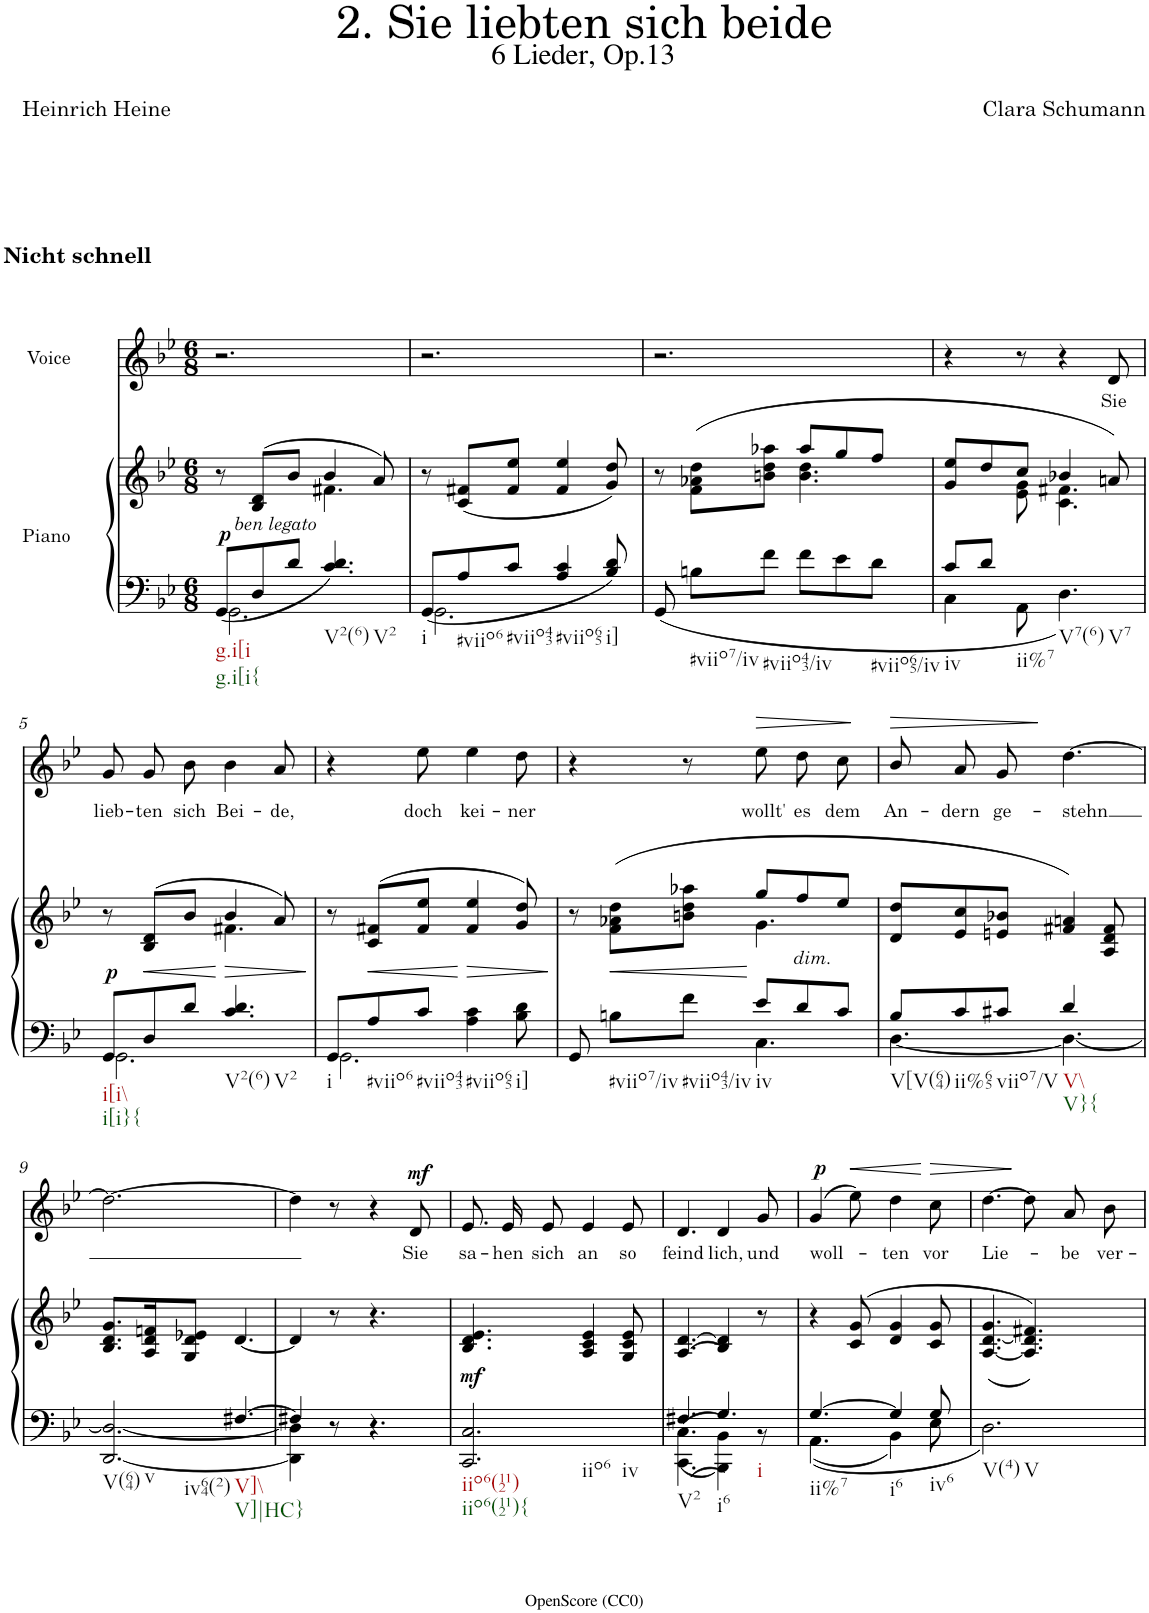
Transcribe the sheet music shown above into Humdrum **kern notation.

**kern	**kern	**dynam	**kern	**text	**dynam
*part2	*part2	*part2	*part1	*part1	*part1
*staff3	*staff2	*staff2/3	*staff1	*staff1	*staff1
*I"Piano	*	*	*I"Voice	*	*
*I'Pno	*	*	*	*	*
*clefF4	*clefG2	*	*clefG2	*	*
*k[b-e-]	*k[b-e-]	*	*k[b-e-]	*	*
*g:	*g:	*	*g:	*	*
*M6/8	*M6/8	*	*M6/8	*	*
=1	=1	=1	=1	=1	=1
*^	*^	*	*	*	*
!	!	!	!	!	!LO:TX:a:B:t=Nicht schnell	!	!
!	!	!LO:TX:b:i:t=ben legato	!	!	!	!	!
!LO:TX:b:t=g.i[i	!	!	!	!	!	!	!
!LO:TX:b:t=g.i[i{	!	!	!	!	!	!	!
!	!	!	!	!LO:DY:b	!	!	!
8GG/L	2.GG\	8r	4.ryy	p	2.r	.	.
8D/	.	(>8B-/ 8d/L	.	.	.	.	.
8d/J	.	8b-/J	.	.	.	.	.
!LO:TX:b:t=V2(6)	!	!	!	!	!	!	!
!LO:TX:b:t=V2	!	!	!	!	!	!	!
4.c/ 4.d/	.	4b-/	4.f#X\	.	.	.	.
.	.	8a/)	.	.	.	.	.
*	*	*v	*v	*	*	*	*
=2	=2	=2	=2	=2	=2	=2
!LO:TX:b:t=i	!	!	!	!	!	!
8GG/L	2.GG\	8r	.	2.r	.	.
!LO:TX:b:t=#viio6	!	!	!	!	!	!
8A/	.	(<8c/ 8f#X/L	.	.	.	.
!LO:TX:b:t=#viio43	!	!	!	!	!	!
8c/J	.	8f#/ 8ee-/J	.	.	.	.
!LO:TX:b:t=#viio65	!	!	!	!	!	!
4A/ 4c/	.	4f#/ 4ee-/	.	.	.	.
!LO:TX:b:t=i]	!	!	!	!	!	!
8B-/ 8d/	.	8g/ 8dd/)	.	.	.	.
*v	*v	*	*	*	*	*
=3	=3	=3	=3	=3	=3
*	*^	*	*	*	*
8GG/	8r	4.ryy	.	2.r	.	.
!LO:TX:b:t=#viio7/iv	!	!	!	!	!	!
8Bn\L	(>8f\ 8a-X\ 8dd\L	.	.	.	.	.
!LO:TX:b:t=#viio43/iv	!	!	!	!	!	!
8f\J	8bn\ 8dd\ 8aa-X\J	.	.	.	.	.
8f\L	8aa-/L	4.b\ 4.dd\	.	.	.	.
8e-\	8gg/	.	.	.	.	.
!LO:TX:b:t=#viio65/iv	!	!	!	!	!	!
8d\J	8ff/J	.	.	.	.	.
=4	=4	=4	=4	=4	=4	=4
*^	*	*	*	*	*	*
!LO:TX:b:t=iv	!	!	!	!	!	!	!
8c/L	4C\	8g/ 8ee-/L	4ryy	.	4r	.	.
8d/J	.	8dd/	.	.	.	.	.
!LO:TX:b:t=ii%7	!	!	!	!	!	!	!
8AA\	2ryy	8cc/J	8e-\ 8g\	.	8r	.	.
!LO:TX:b:t=V7(6)	!	!	!	!	!	!	!
!LO:TX:b:t=V7	!	!	!	!	!	!	!
4.D\	.	4b-X/	4.c\ 4.f#X\	.	4r	.	.
!	!	!	!	!	!	!LO:LY:b	!
.	.	8an/)	.	.	8d/	Sie	.
!!LO:LB:g=z
=5	=5	=5	=5	=5	=5	=5	=5
!LO:TX:b:t=i[i\\	!	!	!	!	!	!	!
!LO:TX:b:t=i[i}{	!	!	!	!	!	!	!
!	!	!	!	!LO:DY:b	!	!LO:LY:b	!
8GG/L	2.GG\	8r	4.ryy	p	8g/L	lieb-	.
!	!	!	!	!LO:HP:b	!	!LO:LY:b	!
8D/	.	(>8B-/ 8d/L	.	<	8g/	-ten	.
!	!	!	!	!	!	!LO:LY:b	!
8d/J	.	8b-/J	.	.	8b-/J	sich	.
!LO:TX:b:t=V2(6)	!	!	!	!	!	!	!
!LO:TX:b:t=V2	!	!	!	!	!	!	!
!	!	!	!	!LO:HP:n=1:b	!	!LO:LY:b	!
4.c/ 4.d/	.	4b-/	4.f#X\	[ >	4b-\	Bei-	.
!	!	!	!	!	!	!LO:LY:b	!
.	.	8a/)	.	.	8a/	-de,	.
*v	*v	*	*	*	*	*	*
*	*v	*v	*	*	*	*
.	.	]	.	.	.
=6	=6	=6	=6	=6	=6
*^	*	*	*	*	*
!LO:TX:b:t=i	!	!	!	!	!	!
8GG/L	2.GG\	8r	.	4r	.	.
!LO:TX:b:t=#viio6	!	!	!	!	!	!
!	!	!	!LO:HP:b	!	!	!
8A/	.	(>8c/ 8f#X/L	<	.	.	.
!LO:TX:b:t=#viio43	!	!	!	!	!	!
!	!	!	!	!	!LO:LY:b	!
8c/J	.	8f#/ 8ee-/J	.	8ee-\	doch	.
!LO:TX:b:t=#viio65	!	!	!	!	!	!
!	!	!	!LO:HP:n=1:b	!	!LO:LY:b	!
4A\ 4c\	.	4f#/ 4ee-/	[ >	4ee-\	kei-	.
!LO:TX:b:t=i]	!	!	!	!	!	!
!	!	!	!	!	!LO:LY:b	!
8B-\ 8d\	.	8g/ 8dd/)	.	8dd\	-ner	.
*v	*v	*	*	*	*	*
.	.	]	.	.	.
=7	=7	=7	=7	=7	=7
*^	*^	*	*	*	*
8GG/	4.ryy	8r	4.ryy	.	4r	.	.
!LO:TX:b:t=#viio7/iv	!	!	!	!	!	!	!
!	!	!	!	!LO:HP:b	!	!	!
8Bn\L	.	(>8f\ 8a-X\ 8dd\L	.	<	.	.	.
!LO:TX:b:t=#viio43/iv	!	!	!	!	!	!	!
8f\J	.	8bn\ 8dd\ 8aa-X\J	.	.	8r	.	.
!LO:TX:b:t=iv	!	!	!	!	!	!	!
!	!	!	!	!	!	!LO:LY:b	!LO:HP:b
8e-/L	4.C\	8gg/L	4.g\	[	8ee-\L	wollt'	>
!LO:TX:a:i:t=dim.	!	!	!	!	!	!	!
!	!	!	!	!	!	!LO:LY:b	!
8d/	.	8ff/	.	.	8dd\	es	.
!	!	!	!	!	!	!LO:LY:b	!
8c/J	.	8ee-/J	.	.	8cc\J	dem	.
*v	*v	*	*	*	*	*	*
*	*v	*v	*	*	*	*
.	.	.	.	.	]
=8	=8	=8	=8	=8	=8
*^	*	*	*	*	*
!LO:TX:b:t=V[V(64)	!	!	!	!	!	!
!	!	!	!	!	!LO:LY:b	!LO:HP:b
8B-/L	[<4.D\	8d/ 8dd/L	.	8b-/L	An-	>
!LO:TX:b:t=ii%65	!	!	!	!	!	!
!	!	!	!	!	!LO:LY:b	!
8c/	.	8e-/ 8cc/	.	8a/	-dern	.
!LO:TX:b:t=viio7/V	!	!	!	!	!	!
!	!	!	!	!	!LO:LY:b	!
8c#X/J	.	8en/ 8b-X/J	.	8g/J	ge-	.
!LO:TX:b:t=V\\	!	!	!	!	!	!
!LO:TX:b:t=V}{	!	!	!	!	!	!
!	!	!	!	!	!LO:LY:b	!
4d/	4.D\_	4f#X/ 4an/)	.	[4.dd\	-stehn	]
8ryy	.	8A/ 8d/ 8f#/	.	.	.	.
!!LO:LB:g=z
=9	=9	=9	=9	=9	=9	=9
!LO:TX:b:t=V(64)	!	!	!	!	!	!
!LO:TX:b:t=v	!	!	!	!	!	!
4ryy	[<2.DD/ 2.D/_	8.B-/ 8.d/ 8.g/L	.	2.dd\_	.	.
.	.	16A/ 16d/ 16fn/K	.	.	.	.
!LO:TX:b:t=iv64(2)	!	!	!	!	!	!
8ryy	.	8G/ 8d/ 8e-X/J	.	.	.	.
!LO:TX:b:t=V]\\	!	!	!	!	!	!
!LO:TX:b:t=V]|HC}	!	!	!	!	!	!
[4.F#X/	.	[<4.d/	.	.	.	.
=10	=10	=10	=10	=10	=10	=10
4F#X/]	4DD\] 4D\]	4d/]	.	4dd\]	.	.
8r	2ryy	8r	.	8r	.	.
4.r	.	4.r	.	4r	.	.
!	!	!	!	!	!LO:LY:b	!LO:DY:a
.	.	.	.	8d/	Sie	mf
*v	*v	*	*	*	*	*
=11	=11	=11	=11	=11	=11
!LO:TX:b:t=iio6(112)	!	!	!	!	!
!LO:TX:b:t=iio6(112){	!	!	!	!	!
!LO:TX:b:t=iio6	!	!	!	!	!
!LO:TX:b:t=iv	!	!	!	!	!
!	!	!LO:DY:b	!	!LO:LY:b	!
2.CC/ 2.C/	4.B-/ 4.d/ 4.e-/	mf	8.e-/L	sa-	.
!	!	!	!	!LO:LY:b	!
.	.	.	16e-/K	-hen	.
!	!	!	!	!LO:LY:b	!
.	.	.	8e-/J	sich	.
!	!	!	!	!LO:LY:b	!
.	4A/ 4c/ 4e-/	.	4e-/	an	.
!	!	!	!	!LO:LY:b	!
.	8G/ 8c/ 8e-/	.	8e-/	so	.
=12	=12	=12	=12	=12	=12
*^	*	*	*	*	*
!LO:TX:b:t=V2	!	!	!	!	!	!
!	!	!	!	!	!LO:LY:b	!
4.F#X/	4.CC\ 4.C\	(>4.A/ [>4.d/	.	4.d/	feind-	.
!LO:TX:b:t=i6	!	!	!	!	!	!
!LO:TX:b:t=i	!	!	!	!	!	!
!	!	!	!	!	!LO:LY:b	!
4.G/	4BBB-\ 4BB-\	4B-/ 4d/])	.	4d/	-lich,	.
!	!	!	!	!	!LO:LY:b	!
.	8r	8r	.	8g/	und	.
=13	=13	=13	=13	=13	=13	=13
!LO:TX:b:t=ii%7	!	!	!	!	!	!
!	!	!	!	!	!LO:LY:b	!LO:DY:a
[4.G/	4.AA\	4r	.	(>4g/	woll-	p
!	!	!	!	!	!	!LO:HP:b
.	.	(>8c/ 8g/	.	8ee-\)	.	<
!LO:TX:b:t=i6	!	!	!	!	!	!
!	!	!	!	!	!LO:LY:b	!
4G/]	4BB-\	4d/ 4g/	.	4dd\	-ten	.
!LO:TX:b:t=iv6	!	!	!	!	!	!
!	!	!	!	!	!LO:LY:b	!LO:HP:n=1:b
8G/	8E-\	8c/ 8g/	.	8cc\	vor	[ >
=14	=14	=14	=14	=14	=14	=14
!LO:TX:b:t=V(4)	!	!	!	!	!	!
!LO:TX:b:t=V	!	!	!	!	!	!
!	!	!	!	!	!LO:LY:b	!
*v	*v	*	*	*	*	*
2.D\	([4.A/ [<4.d/ 4.g/	.	[4.dd\	Lie-	.
.	4.A/] 4.d/] 4.f#X/))	.	8dd\L]	.	]
!	!	!	!	!LO:LY:b	!
.	.	.	8a\	-be	.
!	!	!	!	!LO:LY:b	!
.	.	.	8b-\J	ver-	.
=	=	=	=	=	=
*-	*-	*-	*-	*-	*-
